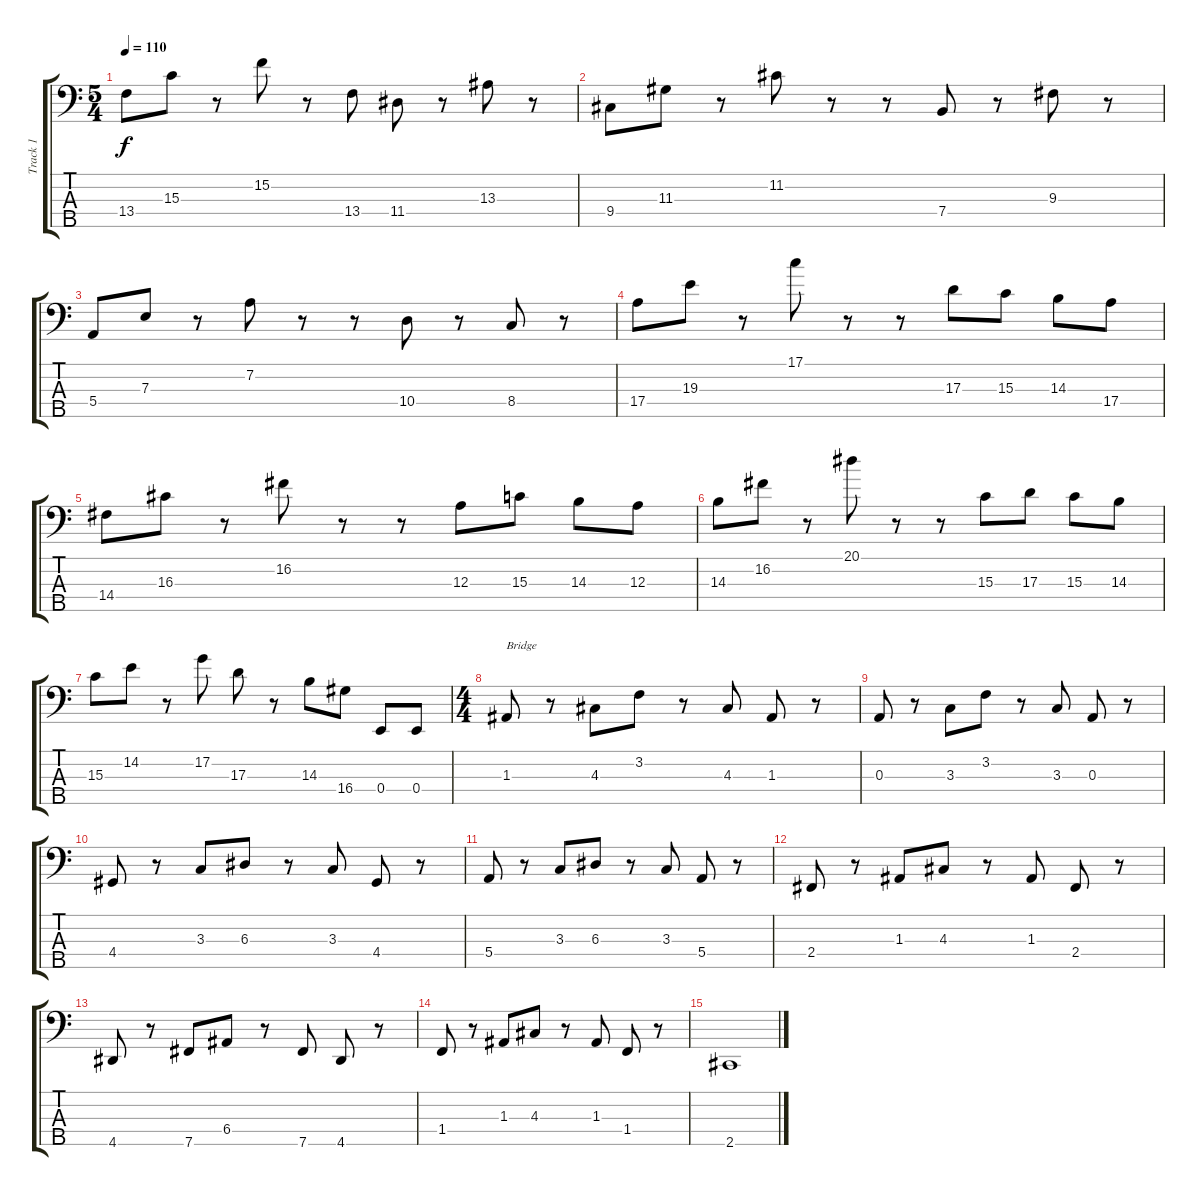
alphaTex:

\track ("Track 1" "Track 1") {instrument acousticguitarsteel}
\staff {score tabs}
\tuning (G2 D2 A1 E1 B0) {hide}
\ts (5 4)
\tempo 110
\clef f4
\ks c
13.4.8{dy f} 15.3.8 r.8 15.2.8 r.8 13.4.8 11.4.8 r.8 13.3.8 r.8 |
9.4.8 11.3.8 r.8 11.2.8 r.8 r.8 7.4.8 r.8 9.3.8 r.8 |
5.4.8 7.3.8 r.8 7.2.8 r.8 r.8 10.4.8 r.8 8.4.8 r.8 |
17.4.8 19.3.8 r.8 17.1.8 r.8 r.8 17.3.8 15.3.8 14.3.8 17.4.8 |
14.4.8 16.3.8 r.8 16.2.8 r.8 r.8 12.3.8 15.3.8 14.3.8 12.3.8 |
14.3.8 16.2.8 r.8 20.1.8 r.8 r.8 15.3.8 17.3.8 15.3.8 14.3.8 |
15.3.8 14.2.8 r.8 17.2.8 17.3.8 r.8 14.3.8 16.4.8 0.4.8 0.4.8 |
\ts (4 4)
1.3.8{txt "Bridge"} r.8 4.3.8 3.2.8 r.8 4.3.8 1.3.8 r.8 |
0.3.8 r.8 3.3.8 3.2.8 r.8 3.3.8 0.3.8 r.8 |
4.4.8 r.8 3.3.8 6.3.8 r.8 3.3.8 4.4.8 r.8 |
5.4.8 r.8 3.3.8 6.3.8 r.8 3.3.8 5.4.8 r.8 |
2.4.8 r.8 1.3.8 4.3.8 r.8 1.3.8 2.4.8 r.8 |
4.5.8 r.8 7.5.8 6.4.8 r.8 7.5.8 4.5.8 r.8 |
1.4.8 r.8 1.3.8 4.3.8 r.8 1.3.8 1.4.8 r.8 |
2.5.1
